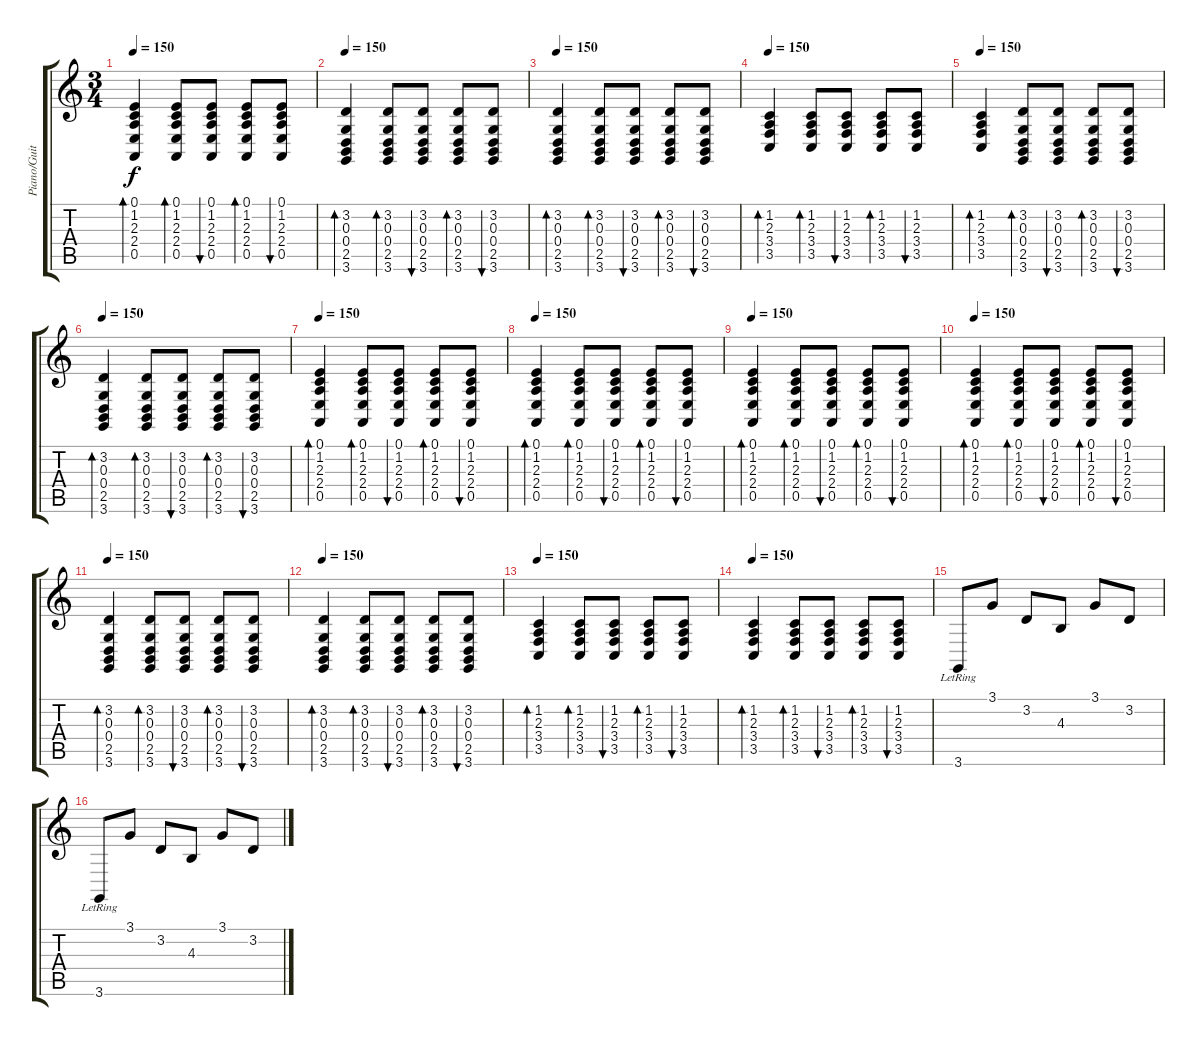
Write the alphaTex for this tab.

\track ("Piano/Guitar 2" "Piano/Guit") {instrument acousticgrandpiano}
\staff {score tabs}
\tuning (E4 B3 G3 D3 A2 E2) {hide}
\ts (3 4)
\tempo 150
\clef g2
\ks c
(0.1 1.2 2.3 2.4 0.5).4{bd 60 dy f balance 13 instrument acousticguitarsteel} (0.1 1.2 2.3 2.4 0.5).8{bd 30} (0.1 1.2 2.3 2.4 0.5).8{bu 30} (0.1 1.2 2.3 2.4 0.5).8{bd 30} (0.1 1.2 2.3 2.4 0.5).8{bu 30} |
\tempo 150
(3.2 0.3 0.4 2.5 3.6).4{bd 60 volume 6 balance 16 instrument acousticguitarsteel} (3.2 0.3 0.4 2.5 3.6).8{bd 30} (3.2 0.3 0.4 2.5 3.6).8{bu 30} (3.2 0.3 0.4 2.5 3.6).8{bd 30} (3.2 0.3 0.4 2.5 3.6).8{bu 30} |
\tempo 150
(3.2 0.3 0.4 2.5 3.6).4{bd 60 volume 6 balance 16 instrument acousticguitarsteel} (3.2 0.3 0.4 2.5 3.6).8{bd 30} (3.2 0.3 0.4 2.5 3.6).8{bu 30} (3.2 0.3 0.4 2.5 3.6).8{bd 30} (3.2 0.3 0.4 2.5 3.6).8{bu 30} |
\tempo 150
(1.2 2.3 3.4 3.5).4{bd 60 volume 6 balance 16 instrument acousticguitarsteel} (1.2 2.3 3.4 3.5).8{bd 30} (1.2 2.3 3.4 3.5).8{bu 30} (1.2 2.3 3.4 3.5).8{bd 30} (1.2 2.3 3.4 3.5).8{bu 30} |
\tempo 150
(1.2 2.3 3.4 3.5).4{bd 60 volume 6 balance 16 instrument acousticguitarsteel} (3.2 0.3 0.4 2.5 3.6).8{bd 30} (3.2 0.3 0.4 2.5 3.6).8{bu 30} (3.2 0.3 0.4 2.5 3.6).8{bd 30} (3.2 0.3 0.4 2.5 3.6).8{bu 30} |
\tempo 150
(3.2 0.3 0.4 2.5 3.6).4{bd 60 volume 6 balance 16 instrument acousticguitarsteel} (3.2 0.3 0.4 2.5 3.6).8{bd 30} (3.2 0.3 0.4 2.5 3.6).8{bu 30} (3.2 0.3 0.4 2.5 3.6).8{bd 30} (3.2 0.3 0.4 2.5 3.6).8{bu 30} |
\tempo 150
(0.1 1.2 2.3 2.4 0.5).4{bd 60 volume 6 balance 16 instrument acousticguitarsteel} (0.1 1.2 2.3 2.4 0.5).8{bd 30} (0.1 1.2 2.3 2.4 0.5).8{bu 30} (0.1 1.2 2.3 2.4 0.5).8{bd 30} (0.1 1.2 2.3 2.4 0.5).8{bu 30} |
\tempo 150
(0.1 1.2 2.3 2.4 0.5).4{bd 60 volume 6 balance 16 instrument acousticguitarsteel} (0.1 1.2 2.3 2.4 0.5).8{bd 30} (0.1 1.2 2.3 2.4 0.5).8{bu 30} (0.1 1.2 2.3 2.4 0.5).8{bd 30} (0.1 1.2 2.3 2.4 0.5).8{bu 30} |
\tempo 150
(0.1 1.2 2.3 2.4 0.5).4{bd 60 volume 6 balance 16 instrument acousticguitarsteel} (0.1 1.2 2.3 2.4 0.5).8{bd 30} (0.1 1.2 2.3 2.4 0.5).8{bu 30} (0.1 1.2 2.3 2.4 0.5).8{bd 30} (0.1 1.2 2.3 2.4 0.5).8{bu 30} |
\tempo 150
(0.1 1.2 2.3 2.4 0.5).4{bd 60 volume 6 balance 16 instrument acousticguitarsteel} (0.1 1.2 2.3 2.4 0.5).8{bd 30} (0.1 1.2 2.3 2.4 0.5).8{bu 30} (0.1 1.2 2.3 2.4 0.5).8{bd 30} (0.1 1.2 2.3 2.4 0.5).8{bu 30} |
\tempo 150
(3.2 0.3 0.4 2.5 3.6).4{bd 60 volume 6 balance 16 instrument acousticguitarsteel} (3.2 0.3 0.4 2.5 3.6).8{bd 30} (3.2 0.3 0.4 2.5 3.6).8{bu 30} (3.2 0.3 0.4 2.5 3.6).8{bd 30} (3.2 0.3 0.4 2.5 3.6).8{bu 30} |
\tempo 150
(3.2 0.3 0.4 2.5 3.6).4{bd 60 volume 6 balance 16 instrument acousticguitarsteel} (3.2 0.3 0.4 2.5 3.6).8{bd 30} (3.2 0.3 0.4 2.5 3.6).8{bu 30} (3.2 0.3 0.4 2.5 3.6).8{bd 30} (3.2 0.3 0.4 2.5 3.6).8{bu 30} |
\tempo 150
(1.2 2.3 3.4 3.5).4{bd 60 volume 6 balance 16 instrument acousticguitarsteel} (1.2 2.3 3.4 3.5).8{bd 30} (1.2 2.3 3.4 3.5).8{bu 30} (1.2 2.3 3.4 3.5).8{bd 30} (1.2 2.3 3.4 3.5).8{bu 30} |
\tempo 150
(1.2 2.3 3.4 3.5).4{bd 60 volume 6 balance 16 instrument acousticguitarsteel} (1.2 2.3 3.4 3.5).8{bd 30} (1.2 2.3 3.4 3.5).8{bu 30} (1.2 2.3 3.4 3.5).8{bd 30} (1.2 2.3 3.4 3.5).8{bu 30} |
3.6{lr}.8 3.1.8 3.2.8 4.3.8 3.1.8 3.2.8 |
3.6{lr}.8 3.1.8 3.2.8 4.3.8 3.1.8 3.2.8
